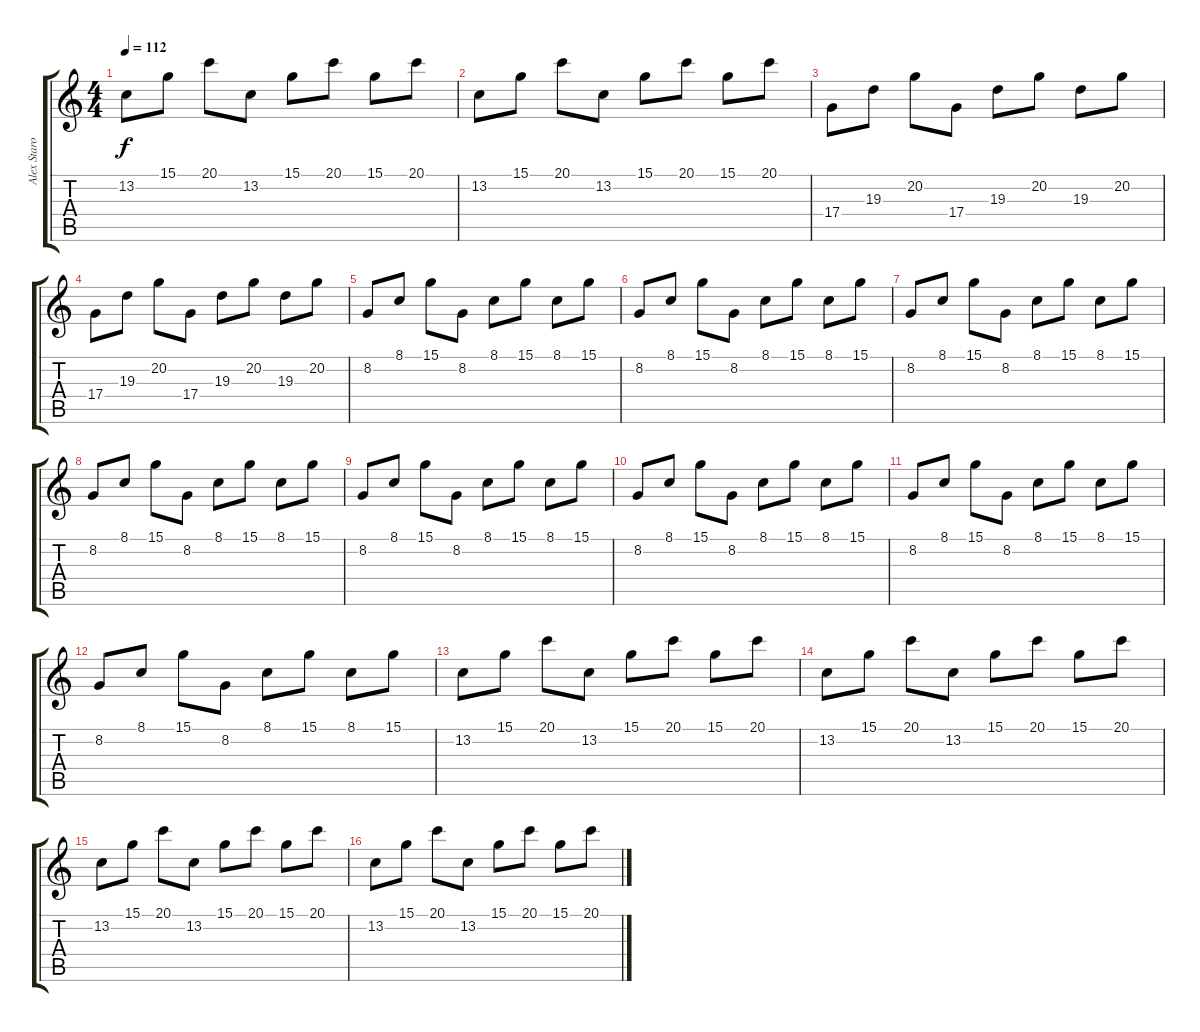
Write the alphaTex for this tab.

\track ("Alex Staropoli - Piano" "Alex Staro") {instrument acousticgrandpiano}
\staff {score tabs}
\tuning (E4 B3 G3 D3 A2 E2) {hide}
\ts (4 4)
\tempo 112
\clef g2
\ks c
13.2.8{dy f} 15.1.8 20.1.8 13.2.8 15.1.8 20.1.8 15.1.8 20.1.8 |
13.2.8 15.1.8 20.1.8 13.2.8 15.1.8 20.1.8 15.1.8 20.1.8 |
17.4.8 19.3.8 20.2.8 17.4.8 19.3.8 20.2.8 19.3.8 20.2.8 |
17.4.8 19.3.8 20.2.8 17.4.8 19.3.8 20.2.8 19.3.8 20.2.8 |
8.2.8 8.1.8 15.1.8 8.2.8 8.1.8 15.1.8 8.1.8 15.1.8 |
8.2.8 8.1.8 15.1.8 8.2.8 8.1.8 15.1.8 8.1.8 15.1.8 |
8.2.8 8.1.8 15.1.8 8.2.8 8.1.8 15.1.8 8.1.8 15.1.8 |
8.2.8 8.1.8 15.1.8 8.2.8 8.1.8 15.1.8 8.1.8 15.1.8 |
8.2.8 8.1.8 15.1.8 8.2.8 8.1.8 15.1.8 8.1.8 15.1.8 |
8.2.8 8.1.8 15.1.8 8.2.8 8.1.8 15.1.8 8.1.8 15.1.8 |
8.2.8 8.1.8 15.1.8 8.2.8 8.1.8 15.1.8 8.1.8 15.1.8 |
8.2.8 8.1.8 15.1.8 8.2.8 8.1.8 15.1.8 8.1.8 15.1.8 |
13.2.8 15.1.8 20.1.8 13.2.8 15.1.8 20.1.8 15.1.8 20.1.8 |
13.2.8 15.1.8 20.1.8 13.2.8 15.1.8 20.1.8 15.1.8 20.1.8 |
13.2.8 15.1.8 20.1.8 13.2.8 15.1.8 20.1.8 15.1.8 20.1.8 |
13.2.8 15.1.8 20.1.8 13.2.8 15.1.8 20.1.8 15.1.8 20.1.8
